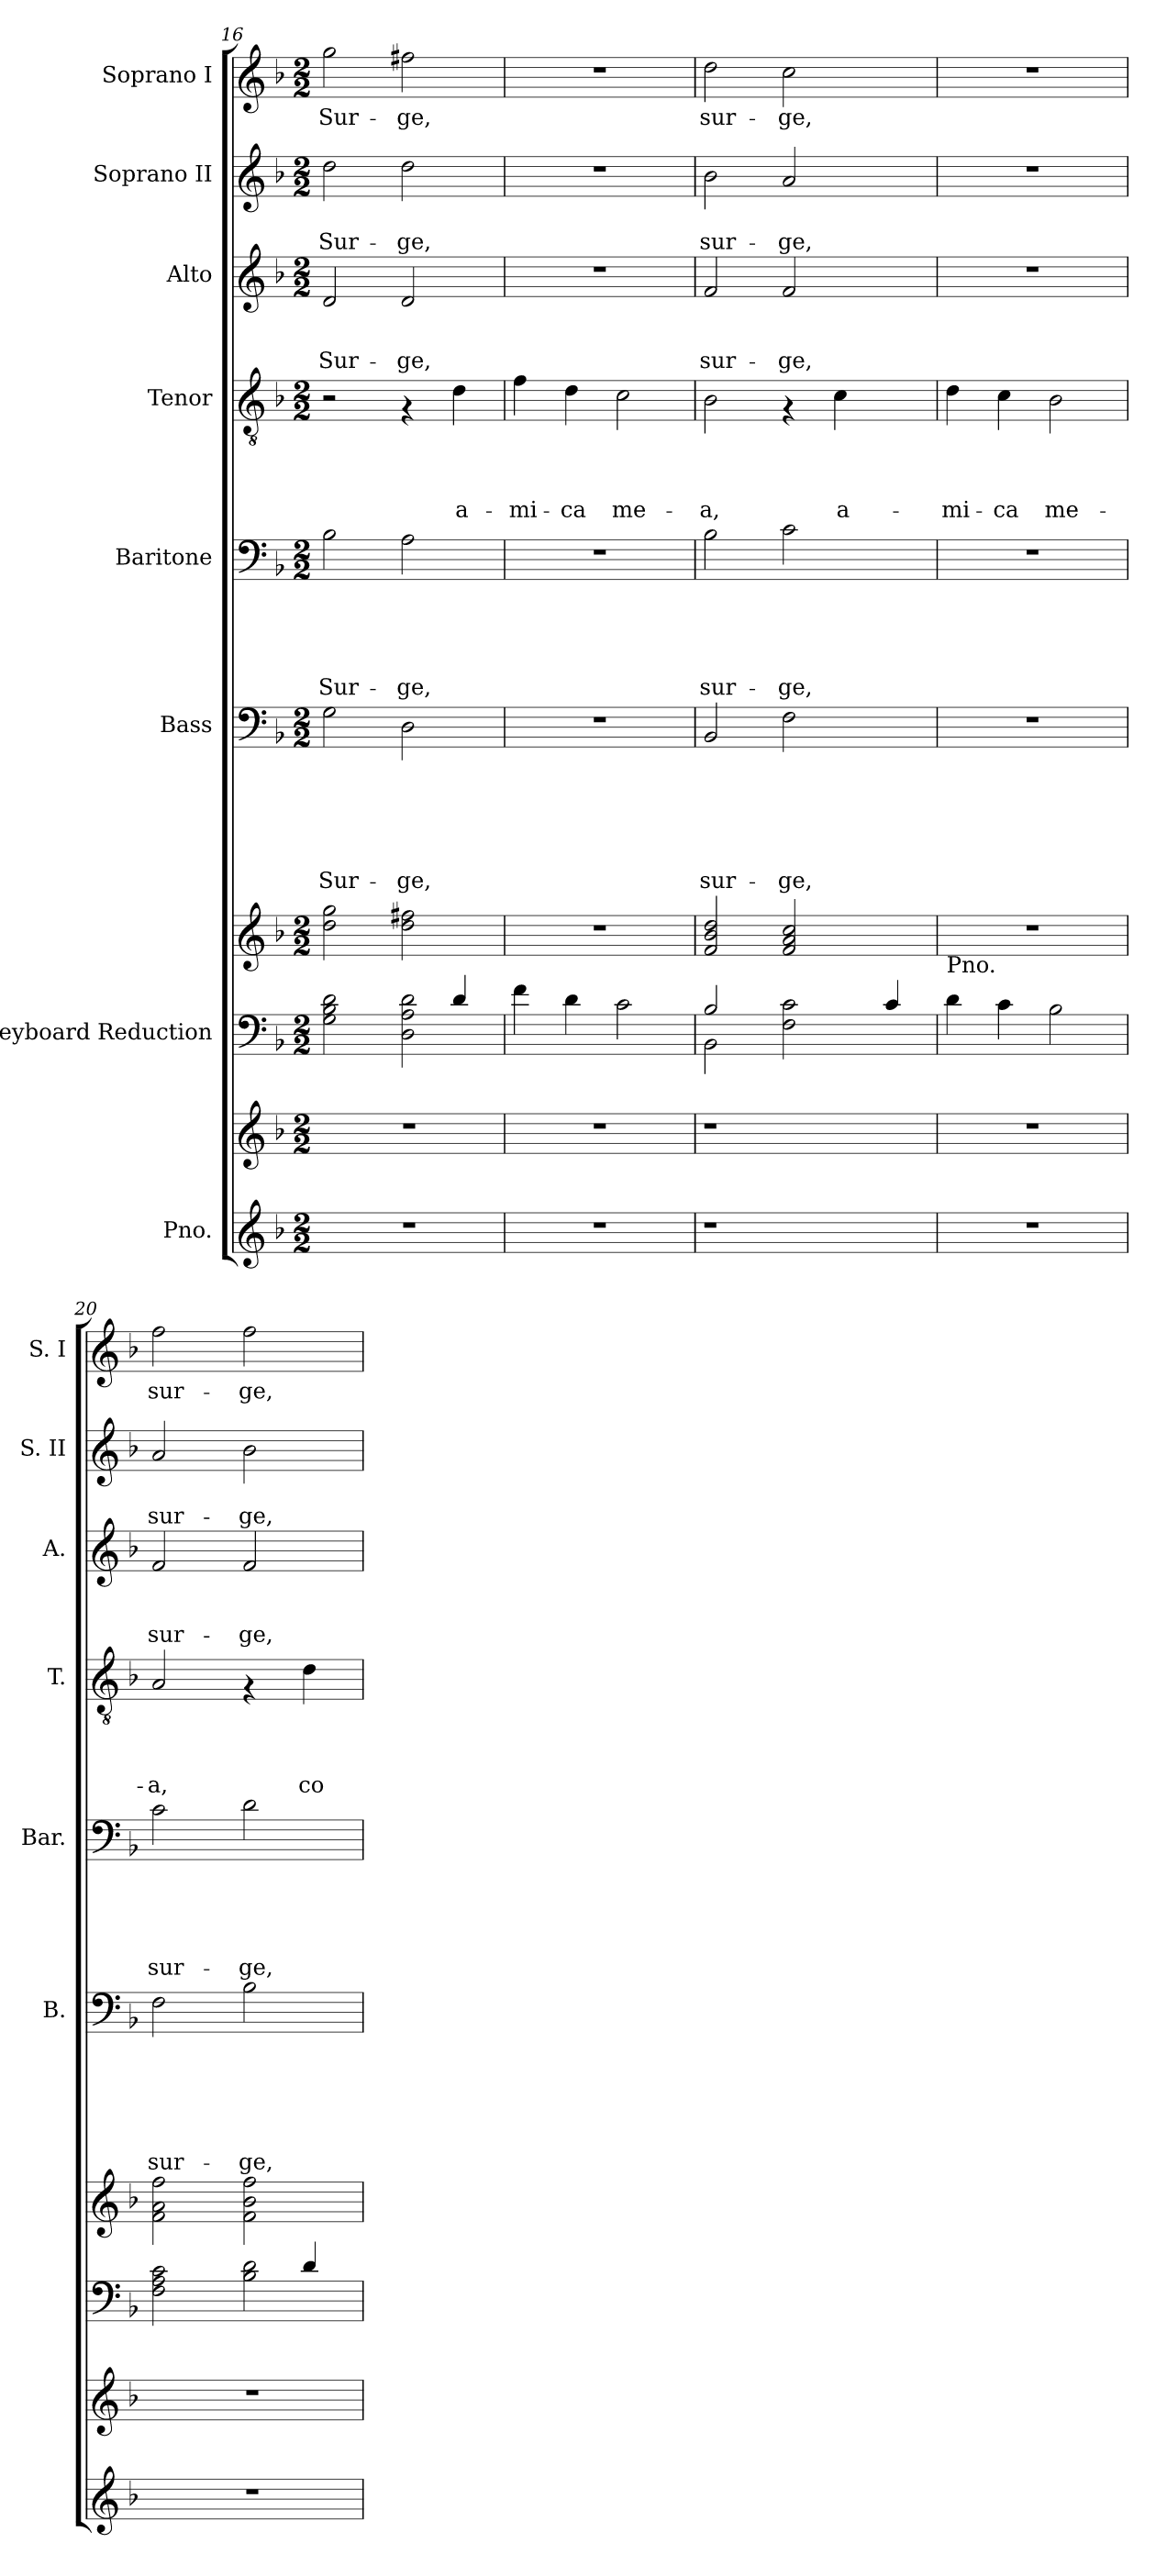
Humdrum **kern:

**kern	**kern	**kern	**kern	**kern	**text	**text	**text	**text	**text	**text	**kern	**text	**text	**text	**text	**text	**kern	**text	**text	**text	**text	**kern	**text	**text	**text	**kern	**text	**text	**kern	**text
*part8	*part8	*part7	*part7	*part6	*part6	*part6	*part6	*part6	*part6	*part6	*part5	*part5	*part5	*part5	*part5	*part5	*part4	*part4	*part4	*part4	*part4	*part3	*part3	*part3	*part3	*part2	*part2	*part2	*part1	*part1
*staff10	*staff9	*staff8	*staff7	*staff6	*staff6	*staff6	*staff6	*staff6	*staff6	*staff6	*staff5	*staff5	*staff5	*staff5	*staff5	*staff5	*staff4	*staff4	*staff4	*staff4	*staff4	*staff3	*staff3	*staff3	*staff3	*staff2	*staff2	*staff2	*staff1	*staff1
*I"Pno.	*	*I"Keyboard Reduction	*	*I"Bass	*	*	*	*	*	*	*I"Baritone	*	*	*	*	*	*I"Tenor	*	*	*	*	*I"Alto	*	*	*	*I"Soprano II	*	*	*I"Soprano I	*
*	*	*	*	*I'B.	*	*	*	*	*	*	*I'Bar.	*	*	*	*	*	*I'T.	*	*	*	*	*I'A.	*	*	*	*I'S. II	*	*	*I'S. I	*
*clefG2	*clefG2	*clefF4	*clefG2	*clefF4	*	*	*	*	*	*	*clefF4	*	*	*	*	*	*clefGv2	*	*	*	*	*clefG2	*	*	*	*clefG2	*	*	*clefG2	*
*k[b-]	*k[b-]	*k[b-]	*k[b-]	*k[b-]	*	*	*	*	*	*	*k[b-]	*	*	*	*	*	*k[b-]	*	*	*	*	*k[b-]	*	*	*	*k[b-]	*	*	*k[b-]	*
*F:	*F:	*F:	*F:	*F:	*	*	*	*	*	*	*F:	*	*	*	*	*	*F:	*	*	*	*	*F:	*	*	*	*F:	*	*	*F:	*
*M2/2	*M2/2	*M2/2	*M2/2	*M2/2	*	*	*	*	*	*	*M2/2	*	*	*	*	*	*M2/2	*	*	*	*	*M2/2	*	*	*	*M2/2	*	*	*M2/2	*
=16	=16	=16	=16	=16	=16	=16	=16	=16	=16	=16	=16	=16	=16	=16	=16	=16	=16	=16	=16	=16	=16	=16	=16	=16	=16	=16	=16	=16	=16	=16
*	*	*^	*	*	*	*	*	*	*	*	*	*	*	*	*	*	*	*	*	*	*	*	*	*	*	*	*	*	*	*
!	!	!	!	!	!	!	!	!	!	!	!LO:LY:b	!	!	!	!	!	!LO:LY:b	!	!	!	!	!	!	!	!	!LO:LY:b	!	!	!LO:LY:b	!	!LO:LY:b
1r	1r	2G\ 2B-\ 2d\	2.ryy	2dd\ 2gg\	2G\	.	.	.	.	.	Sur-	2B-\	.	.	.	.	Sur-	2r	.	.	.	.	2d/	.	.	Sur-	2dd\	.	Sur-	2gg\	Sur-
!	!	!	!	!	!	!	!	!	!	!	!LO:LY:b	!	!	!	!	!	!LO:LY:b	!	!	!	!	!	!	!	!	!LO:LY:b	!	!	!LO:LY:b	!	!LO:LY:b
.	.	2D\ 2A\ 2d\	.	2dd\ 2ff#X\	2D\	.	.	.	.	.	-ge,	2A\	.	.	.	.	-ge,	4rF	.	.	.	.	2d/	.	.	-ge,	2dd\	.	-ge,	2ff#X\	-ge,
!	!	!	!	!	!	!	!	!	!	!	!	!	!	!	!	!	!	!	!	!	!	!LO:LY:b	!	!	!	!	!	!	!	!	!
.	.	.	4d/	.	.	.	.	.	.	.	.	.	.	.	.	.	.	4d\	.	.	.	a-	.	.	.	.	.	.	.	.	.
=17	=17	=17	=17	=17	=17	=17	=17	=17	=17	=17	=17	=17	=17	=17	=17	=17	=17	=17	=17	=17	=17	=17	=17	=17	=17	=17	=17	=17	=17	=17	=17
!	!	!	!	!	!	!	!	!	!	!	!	!	!	!	!	!	!	!	!	!	!	!LO:LY:b	!	!	!	!	!	!	!	!	!
*	*	*v	*v	*	*	*	*	*	*	*	*	*	*	*	*	*	*	*	*	*	*	*	*	*	*	*	*	*	*	*	*
1r	1r	4f\	1r	1r	.	.	.	.	.	.	1r	.	.	.	.	.	4f\	.	.	.	-mi-	1r	.	.	.	1r	.	.	1r	.
!	!	!	!	!	!	!	!	!	!	!	!	!	!	!	!	!	!	!	!	!	!LO:LY:b	!	!	!	!	!	!	!	!	!
.	.	4d\	.	.	.	.	.	.	.	.	.	.	.	.	.	.	4d\	.	.	.	-ca	.	.	.	.	.	.	.	.	.
!	!	!	!	!	!	!	!	!	!	!	!	!	!	!	!	!	!	!	!	!	!LO:LY:b	!	!	!	!	!	!	!	!	!
.	.	2c\	.	.	.	.	.	.	.	.	.	.	.	.	.	.	2c\	.	.	.	me-	.	.	.	.	.	.	.	.	.
!!LO:PB:g=z
=18	=18	=18	=18	=18	=18	=18	=18	=18	=18	=18	=18	=18	=18	=18	=18	=18	=18	=18	=18	=18	=18	=18	=18	=18	=18	=18	=18	=18	=18	=18
*	*	*^	*	*	*	*	*	*	*	*	*	*	*	*	*	*	*	*	*	*	*	*	*	*	*	*	*	*	*	*
!	!	!	!	!	!	!	!	!	!	!	!LO:LY:b	!	!	!	!	!	!LO:LY:b	!	!	!	!	!LO:LY:b	!	!	!	!LO:LY:b	!	!	!LO:LY:b	!	!LO:LY:b
1r	1r	2B-/	2BB-\	2f/ 2b-/ 2dd/	2BB-/	.	.	.	.	.	sur-	2B-\	.	.	.	.	sur-	2B-\	.	.	.	-a,	2f/	.	.	sur-	2b-\	.	sur-	2dd\	sur-
!	!	!	!	!	!	!	!	!	!	!	!LO:LY:b	!	!	!	!	!	!LO:LY:b	!	!	!	!	!	!	!	!	!LO:LY:b	!	!	!LO:LY:b	!	!LO:LY:b
.	.	2F\ 2c\	2ryy	2f/ 2a/ 2cc/	2F\	.	.	.	.	.	-ge,	2c\	.	.	.	.	-ge,	4rF	.	.	.	.	2f/	.	.	-ge,	2a/	.	-ge,	2cc\	-ge,
!	!	!	!	!	!	!	!	!	!	!	!	!	!	!	!	!	!	!	!	!	!	!LO:LY:b	!	!	!	!	!	!	!	!	!
.	.	.	.	.	.	.	.	.	.	.	.	.	.	.	.	.	.	4c\	.	.	.	a-	.	.	.	.	.	.	.	.	.
4ryy	4ryy	4ryy	4c/	4ryy	4ryy	.	.	.	.	.	.	4ryy	.	.	.	.	.	4ryy	.	.	.	.	4ryy	.	.	.	4ryy	.	.	4ryy	.
=19	=19	=19	=19	=19	=19	=19	=19	=19	=19	=19	=19	=19	=19	=19	=19	=19	=19	=19	=19	=19	=19	=19	=19	=19	=19	=19	=19	=19	=19	=19	=19
!	!	!	!	!LO:TX:b:t=Pno.	!	!	!	!	!	!	!	!	!	!	!	!	!	!	!	!	!	!	!	!	!	!	!	!	!	!	!
!	!	!	!	!	!	!	!	!	!	!	!	!	!	!	!	!	!	!	!	!	!	!LO:LY:b	!	!	!	!	!	!	!	!	!
*	*	*v	*v	*	*	*	*	*	*	*	*	*	*	*	*	*	*	*	*	*	*	*	*	*	*	*	*	*	*	*	*
1r	1r	4d\	1r	1r	.	.	.	.	.	.	1r	.	.	.	.	.	4d\	.	.	.	-mi-	1r	.	.	.	1r	.	.	1r	.
!	!	!	!	!	!	!	!	!	!	!	!	!	!	!	!	!	!	!	!	!	!LO:LY:b	!	!	!	!	!	!	!	!	!
.	.	4c\	.	.	.	.	.	.	.	.	.	.	.	.	.	.	4c\	.	.	.	-ca	.	.	.	.	.	.	.	.	.
!	!	!	!	!	!	!	!	!	!	!	!	!	!	!	!	!	!	!	!	!	!LO:LY:b	!	!	!	!	!	!	!	!	!
.	.	2B-\	.	.	.	.	.	.	.	.	.	.	.	.	.	.	2B-\	.	.	.	me-	.	.	.	.	.	.	.	.	.
=20	=20	=20	=20	=20	=20	=20	=20	=20	=20	=20	=20	=20	=20	=20	=20	=20	=20	=20	=20	=20	=20	=20	=20	=20	=20	=20	=20	=20	=20	=20
*	*	*^	*	*	*	*	*	*	*	*	*	*	*	*	*	*	*	*	*	*	*	*	*	*	*	*	*	*	*	*
!	!	!	!	!	!	!	!	!	!	!	!LO:LY:b	!	!	!	!	!	!LO:LY:b	!	!	!	!	!LO:LY:b	!	!	!	!LO:LY:b	!	!	!LO:LY:b	!	!LO:LY:b
1r	1r	2F\ 2A\ 2c\	2.ryy	2f\ 2a\ 2ff\	2F\	.	.	.	.	.	sur-	2c\	.	.	.	.	sur-	2A/	.	.	.	-a,	2f/	.	.	sur-	2a/	.	sur-	2ff\	sur-
!	!	!	!	!	!	!	!	!	!	!	!LO:LY:b	!	!	!	!	!	!LO:LY:b	!	!	!	!	!	!	!	!	!LO:LY:b	!	!	!LO:LY:b	!	!LO:LY:b
.	.	2B-\ 2d\	.	2f\ 2b-\ 2ff\	2B-\	.	.	.	.	.	-ge,	2d\	.	.	.	.	-ge,	4rF	.	.	.	.	2f/	.	.	-ge,	2b-\	.	-ge,	2ff\	-ge,
!	!	!	!	!	!	!	!	!	!	!	!	!	!	!	!	!	!	!	!	!	!	!LO:LY:b	!	!	!	!	!	!	!	!	!
.	.	.	4d/	.	.	.	.	.	.	.	.	.	.	.	.	.	.	4d\	.	.	.	co-	.	.	.	.	.	.	.	.	.
*	*	*v	*v	*	*	*	*	*	*	*	*	*	*	*	*	*	*	*	*	*	*	*	*	*	*	*	*	*	*	*	*
=	=	=	=	=	=	=	=	=	=	=	=	=	=	=	=	=	=	=	=	=	=	=	=	=	=	=	=	=	=	=
*-	*-	*-	*-	*-	*-	*-	*-	*-	*-	*-	*-	*-	*-	*-	*-	*-	*-	*-	*-	*-	*-	*-	*-	*-	*-	*-	*-	*-	*-	*-
